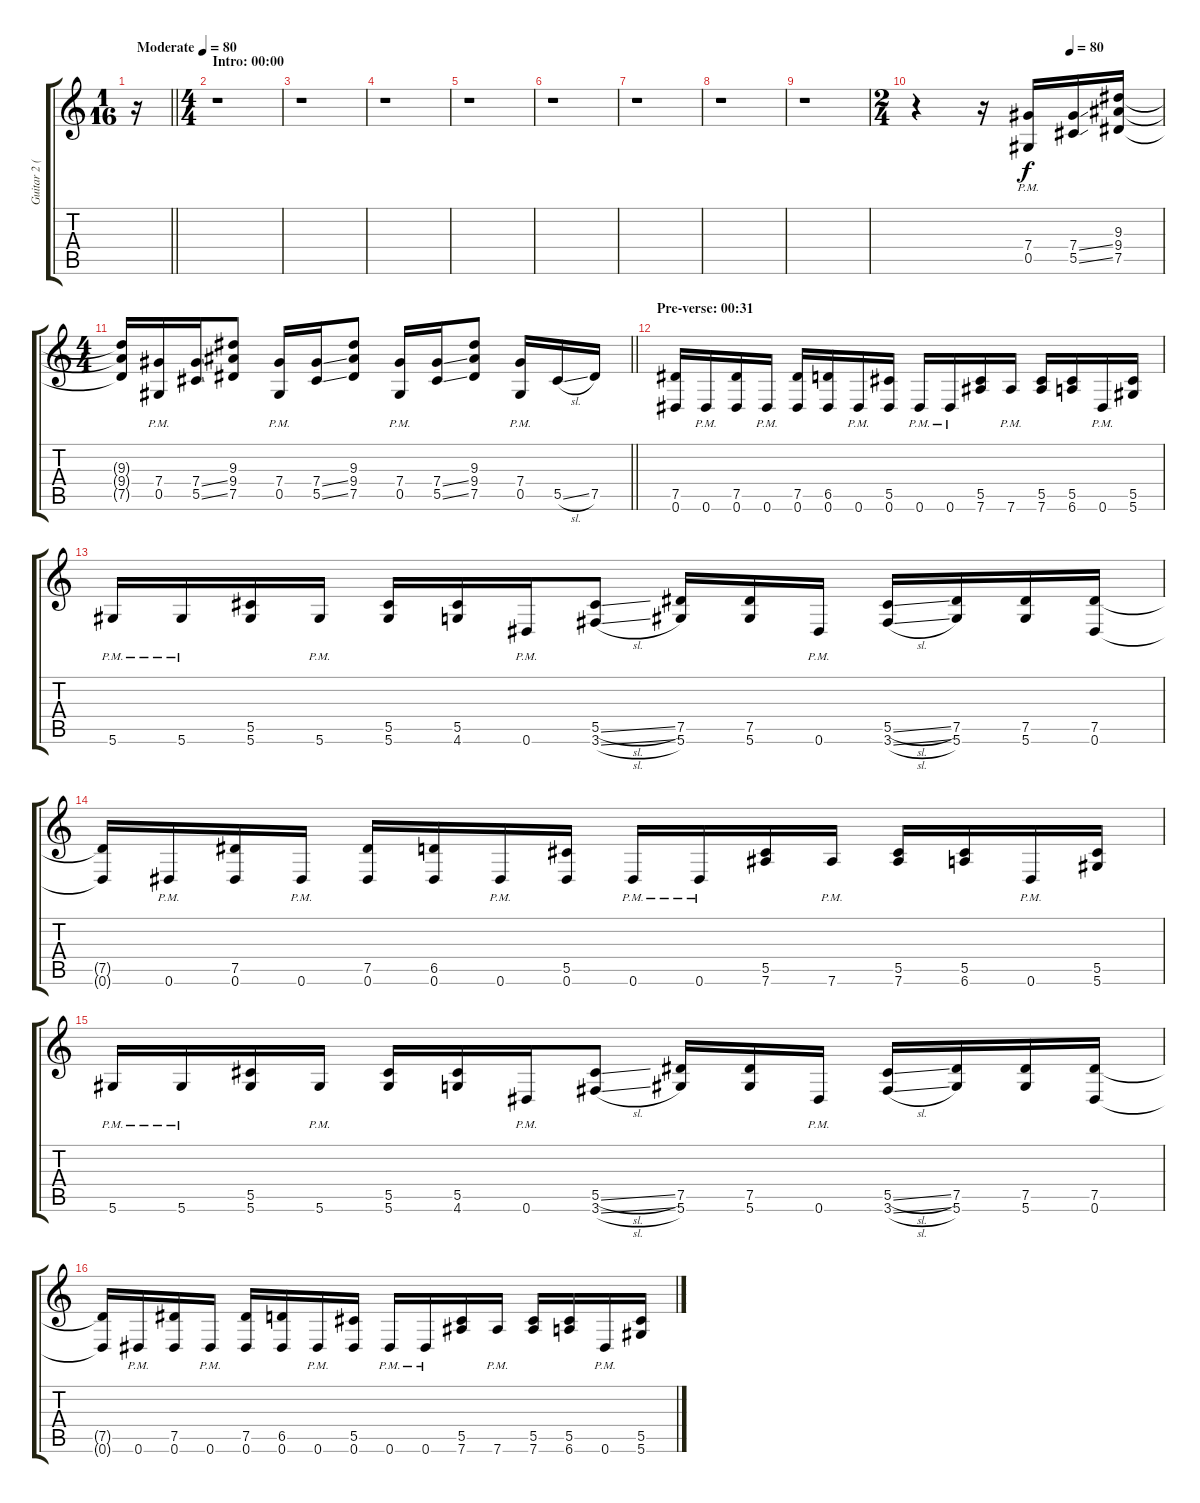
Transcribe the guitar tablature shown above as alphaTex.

\track ("Guitar 2 (Distortion)" "Guitar 2 (") {instrument distortionguitar}
\staff {score tabs}
\tuning (Eb4 Bb3 Gb3 Db3 Ab2 Eb2) {hide}
\ts (1 16)
\tempo (80 "Moderate")
\tempo 73
\tempo (80 "Moderate")
\clef g2
\barLineRight lightlight
\ks c
r.16{dy f instrument distortionguitar} |
\ts (4 4)
\section ("" "Intro: 00:00")
r.1 |
r.1 |
r.1 |
r.1 |
r.1 |
r.1 |
r.1 |
r.1 |
\ts (2 4)
\tempo (80 0.625)
r.4 r.16 (7.4{pm} 0.5{pm}).16 (7.4{ss} 5.5{ss}).16 (9.3 9.4 7.5).16 |
\ts (4 4)
\barLineRight lightlight
(9.3{t} 9.4{t} 7.5{t}).16 (7.4{pm} 0.5{pm}).16 (7.4{ss} 5.5{ss}).16 (9.3 9.4 7.5).8 (7.4{pm} 0.5{pm}).16 (7.4{ss} 5.5{ss}).16 (9.3 9.4 7.5).8 (7.4{pm} 0.5{pm}).16 (7.4{ss} 5.5{ss}).16 (9.3 9.4 7.5).8 (7.4{pm} 0.5{pm}).16 5.5{sl}.16 7.5.16 |
\section ("" "Pre-verse: 00:31")
(7.5 0.6).16 0.6{pm}.16 (7.5 0.6).16 0.6{pm}.16 (7.5 0.6).16 (6.5 0.6).16 0.6{pm}.16 (5.5 0.6).16 0.6{pm}.16 0.6{pm}.16 (5.5 7.6).16 7.6{pm}.16 (5.5 7.6).16 (5.5 6.6).16 0.6{pm}.16 (5.5 5.6).16 |
5.6{pm}.16 5.6{pm}.16 (5.5 5.6).16 5.6{pm}.16 (5.5 5.6).16 (5.5 4.6).16 0.6{pm}.16 (5.5{sl} 3.6{sl}).8 (7.5 5.6).16 (7.5 5.6).16 0.6{pm}.16 (5.5{sl} 3.6{sl}).16 (7.5 5.6).16 (7.5 5.6).16 (7.5 0.6).16 |
(7.5{t} 0.6{t}).16 0.6{pm}.16 (7.5 0.6).16 0.6{pm}.16 (7.5 0.6).16 (6.5 0.6).16 0.6{pm}.16 (5.5 0.6).16 0.6{pm}.16 0.6{pm}.16 (5.5 7.6).16 7.6{pm}.16 (5.5 7.6).16 (5.5 6.6).16 0.6{pm}.16 (5.5 5.6).16 |
5.6{pm}.16 5.6{pm}.16 (5.5 5.6).16 5.6{pm}.16 (5.5 5.6).16 (5.5 4.6).16 0.6{pm}.16 (5.5{sl} 3.6{sl}).8 (7.5 5.6).16 (7.5 5.6).16 0.6{pm}.16 (5.5{sl} 3.6{sl}).16 (7.5 5.6).16 (7.5 5.6).16 (7.5 0.6).16 |
(7.5{t} 0.6{t}).16 0.6{pm}.16 (7.5 0.6).16 0.6{pm}.16 (7.5 0.6).16 (6.5 0.6).16 0.6{pm}.16 (5.5 0.6).16 0.6{pm}.16 0.6{pm}.16 (5.5 7.6).16 7.6{pm}.16 (5.5 7.6).16 (5.5 6.6).16 0.6{pm}.16 (5.5 5.6).16
